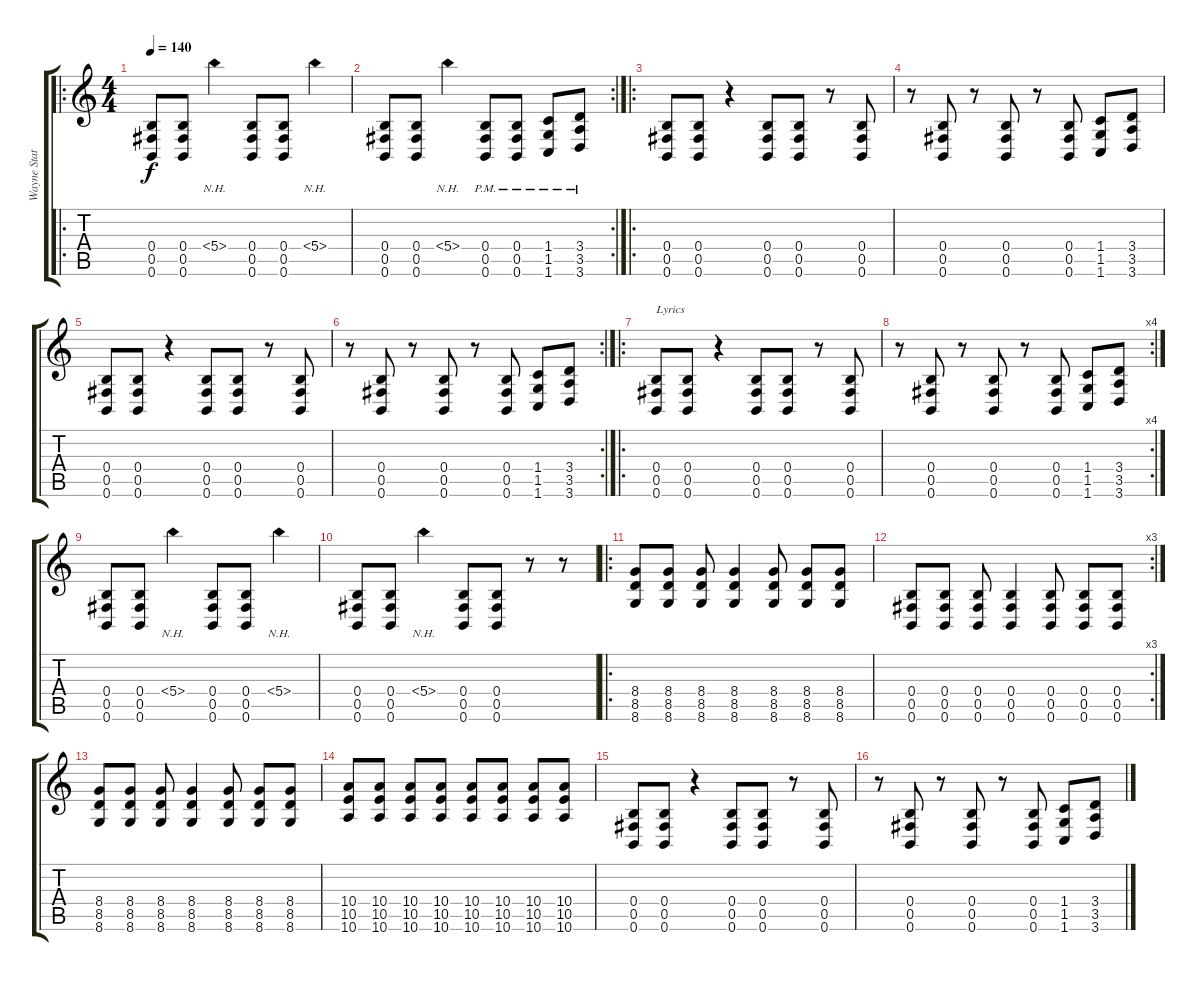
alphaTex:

\track ("Wayne Static [guitar]" "Wayne Stat") {instrument distortionguitar}
\staff {score tabs}
\tuning (Db4 Ab3 E3 B2 Gb2 B1) {hide}
\ro
\ts (4 4)
\tempo 140
\clef g2
\ks c
(0.4 0.5 0.6).8{dy f instrument distortionguitar} (0.4 0.5 0.6).8 5.4{nh}.4 (0.4 0.5 0.6).8 (0.4 0.5 0.6).8 5.4{nh}.4 |
\rc 2
(0.4 0.5 0.6).8 (0.4 0.5 0.6).8 5.4{nh}.4 (0.4{pm} 0.5{pm} 0.6{pm}).8 (0.4{pm} 0.5{pm} 0.6{pm}).8 (1.4{pm} 1.5{pm} 1.6{pm}).8 (3.4{pm} 3.5{pm} 3.6{pm}).8 |
\ro
(0.4 0.5 0.6).8 (0.4 0.5 0.6).8 r.4 (0.4 0.5 0.6).8 (0.4 0.5 0.6).8 r.8 (0.4 0.5 0.6).8 |
r.8 (0.4 0.5 0.6).8 r.8 (0.4 0.5 0.6).8 r.8 (0.4 0.5 0.6).8 (1.4 1.5 1.6).8 (3.4 3.5 3.6).8 |
(0.4 0.5 0.6).8 (0.4 0.5 0.6).8 r.4 (0.4 0.5 0.6).8 (0.4 0.5 0.6).8 r.8 (0.4 0.5 0.6).8 |
\rc 2
r.8 (0.4 0.5 0.6).8 r.8 (0.4 0.5 0.6).8 r.8 (0.4 0.5 0.6).8 (1.4 1.5 1.6).8 (3.4 3.5 3.6).8 |
\ro
(0.4 0.5 0.6).8{txt "Lyrics"} (0.4 0.5 0.6).8 r.4 (0.4 0.5 0.6).8 (0.4 0.5 0.6).8 r.8 (0.4 0.5 0.6).8 |
\rc 4
r.8 (0.4 0.5 0.6).8 r.8 (0.4 0.5 0.6).8 r.8 (0.4 0.5 0.6).8 (1.4 1.5 1.6).8 (3.4 3.5 3.6).8 |
(0.4 0.5 0.6).8 (0.4 0.5 0.6).8 5.4{nh}.4 (0.4 0.5 0.6).8 (0.4 0.5 0.6).8 5.4{nh}.4 |
(0.4 0.5 0.6).8 (0.4 0.5 0.6).8 5.4{nh}.4 (0.4 0.5 0.6).8 (0.4 0.5 0.6).8 r.8 r.8 |
\ro
(8.4 8.5 8.6).8 (8.4 8.5 8.6).8 (8.4 8.5 8.6).8 (8.4 8.5 8.6).4 (8.4 8.5 8.6).8 (8.4 8.5 8.6).8 (8.4 8.5 8.6).8 |
\rc 3
(0.4 0.5 0.6).8 (0.4 0.5 0.6).8 (0.4 0.5 0.6).8 (0.4 0.5 0.6).4 (0.4 0.5 0.6).8 (0.4 0.5 0.6).8 (0.4 0.5 0.6).8 |
(8.4 8.5 8.6).8 (8.4 8.5 8.6).8 (8.4 8.5 8.6).8 (8.4 8.5 8.6).4 (8.4 8.5 8.6).8 (8.4 8.5 8.6).8 (8.4 8.5 8.6).8 |
(10.4 10.5 10.6).8 (10.4 10.5 10.6).8 (10.4 10.5 10.6).8 (10.4 10.5 10.6).8 (10.4 10.5 10.6).8 (10.4 10.5 10.6).8 (10.4 10.5 10.6).8 (10.4 10.5 10.6).8 |
(0.4 0.5 0.6).8 (0.4 0.5 0.6).8 r.4 (0.4 0.5 0.6).8 (0.4 0.5 0.6).8 r.8 (0.4 0.5 0.6).8 |
r.8 (0.4 0.5 0.6).8 r.8 (0.4 0.5 0.6).8 r.8 (0.4 0.5 0.6).8 (1.4 1.5 1.6).8 (3.4 3.5 3.6).8
